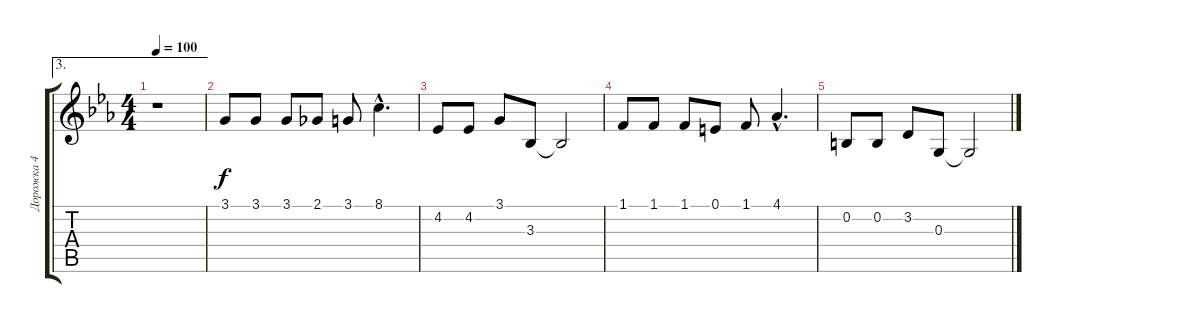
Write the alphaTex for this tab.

\track ("Дорожка 4" "Дорожка 4") {instrument harpsichord}
\staff {score tabs}
\tuning (E4 B3 G3 D3 A2 E2) {hide}
\ae 3
\ts (4 4)
\tempo 100
\clef g2
\ks eb
r.1{dy f} |
3.1.8 3.1.8 3.1.8 2.1.8 3.1.8 8.1{hac}.4{d} |
4.2.8 4.2.8 3.1.8 3.3.8 3.3{t}.2 |
1.1.8 1.1.8 1.1.8 0.1.8 1.1.8 4.1{hac}.4{d} |
0.2.8 0.2.8 3.2.8 0.3.8 0.3{t}.2
